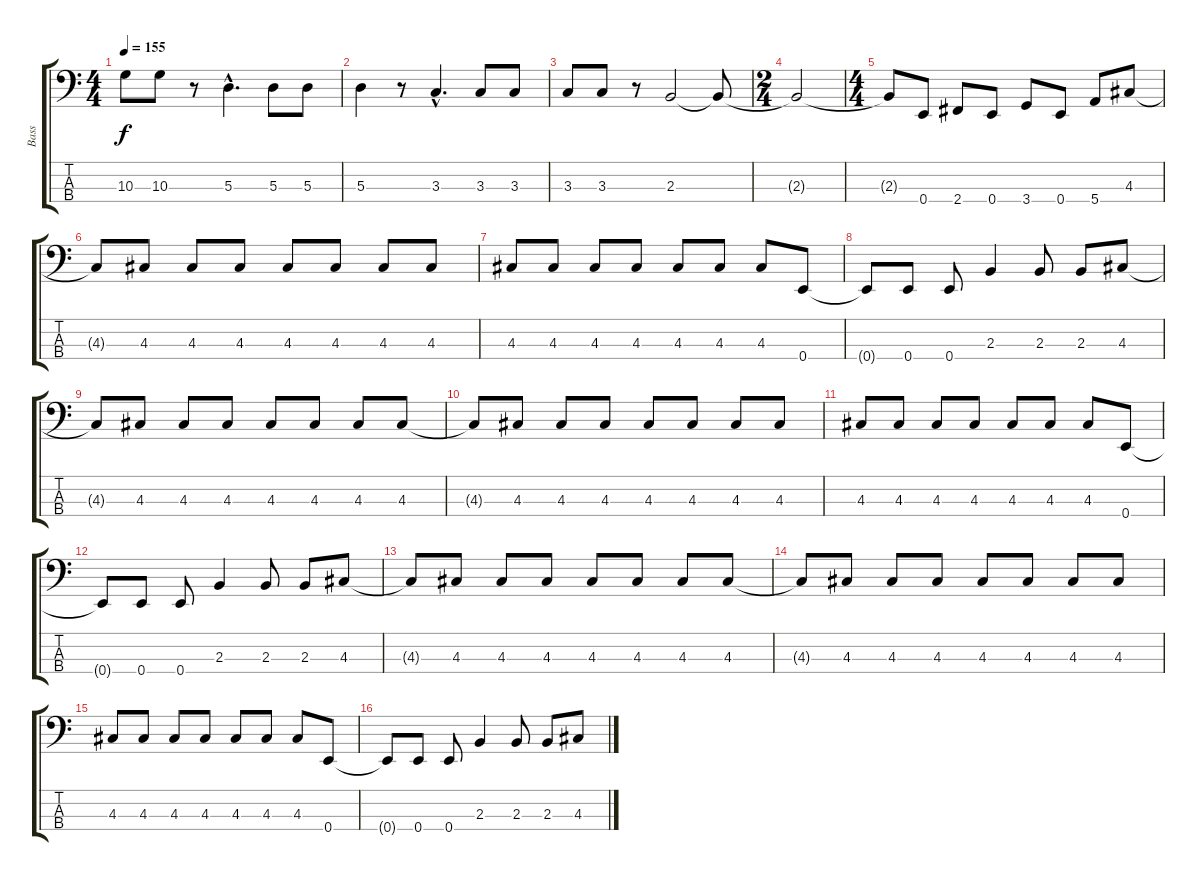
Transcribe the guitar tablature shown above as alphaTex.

\track ("Bass" "Bass") {instrument electricbassfinger}
\staff {score tabs}
\tuning (G2 D2 A1 E1) {hide}
\ts (4 4)
\tempo 155
\clef f4
\ks c
10.3.8{dy f} 10.3.8 r.8 5.3{hac}.4{d} 5.3.8 5.3.8 |
5.3.4 r.8 3.3{hac}.4{d} 3.3.8 3.3.8 |
3.3.8 3.3.8 r.8 2.3.2 2.3{t}.8 |
\ts (2 4)
2.3{t}.2 |
\ts (4 4)
2.3{t}.8 0.4.8 2.4.8 0.4.8 3.4.8 0.4.8 5.4.8 4.3.8 |
4.3{t}.8 4.3.8 4.3.8 4.3.8 4.3.8 4.3.8 4.3.8 4.3.8 |
4.3.8 4.3.8 4.3.8 4.3.8 4.3.8 4.3.8 4.3.8 0.4.8 |
0.4{t}.8 0.4.8 0.4.8 2.3.4 2.3.8 2.3.8 4.3.8 |
4.3{t}.8 4.3.8 4.3.8 4.3.8 4.3.8 4.3.8 4.3.8 4.3.8 |
4.3{t}.8 4.3.8 4.3.8 4.3.8 4.3.8 4.3.8 4.3.8 4.3.8 |
4.3.8 4.3.8 4.3.8 4.3.8 4.3.8 4.3.8 4.3.8 0.4.8 |
0.4{t}.8 0.4.8 0.4.8 2.3.4 2.3.8 2.3.8 4.3.8 |
4.3{t}.8 4.3.8 4.3.8 4.3.8 4.3.8 4.3.8 4.3.8 4.3.8 |
4.3{t}.8 4.3.8 4.3.8 4.3.8 4.3.8 4.3.8 4.3.8 4.3.8 |
4.3.8 4.3.8 4.3.8 4.3.8 4.3.8 4.3.8 4.3.8 0.4.8 |
0.4{t}.8 0.4.8 0.4.8 2.3.4 2.3.8 2.3.8 4.3.8
